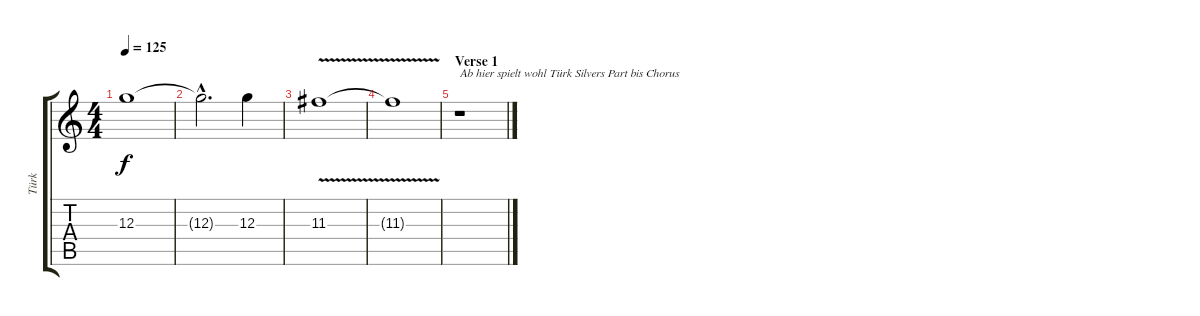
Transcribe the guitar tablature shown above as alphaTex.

\track ("Türk" "Türk") {instrument distortionguitar}
\staff {score tabs}
\tuning (E4 B3 G3 D3 A2 E2) {hide}
\ts (4 4)
\tempo 125
\clef g2
\ks c
12.3{t}.1{dy f} |
12.3{hac t}.2{d} 12.3.4 |
11.3{v}.1{volume 0} |
11.3{t}.1 |
\section ("" "Verse 1")
r.1{txt "Ab hier spielt wohl Türk Silvers Part bis Chorus" volume 13}
